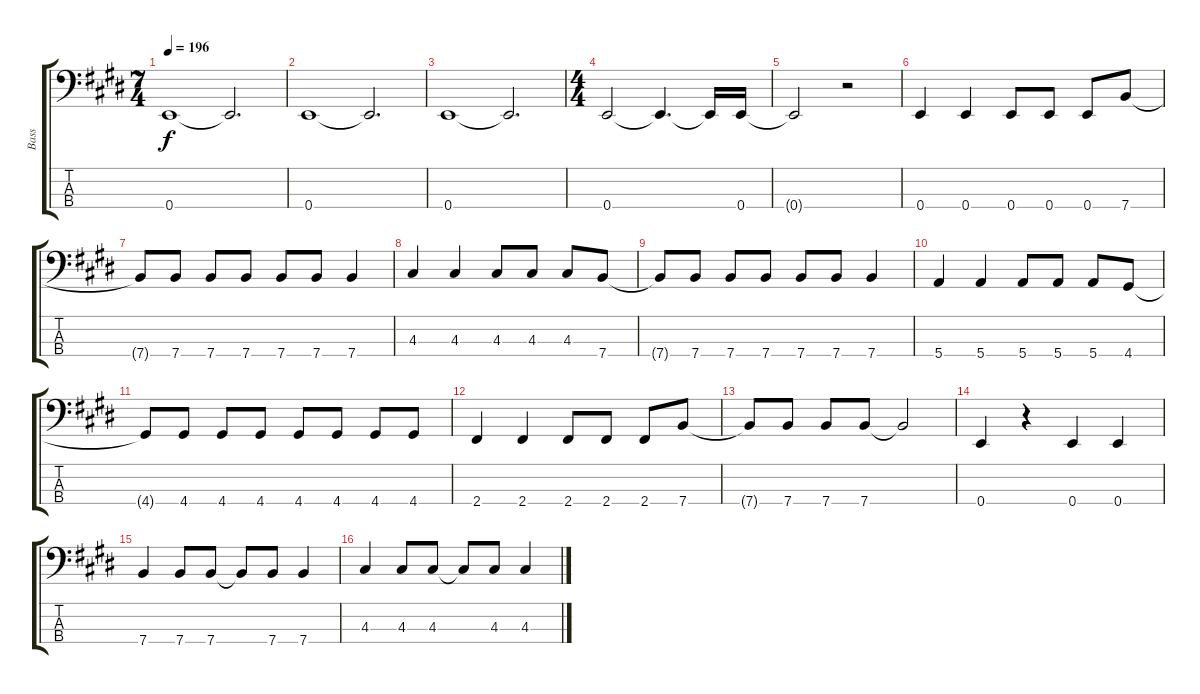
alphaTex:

\track ("Bass" "Bass") {instrument electricbassfinger}
\staff {score tabs}
\tuning (G2 D2 A1 E1) {hide}
\ts (7 4)
\tempo 196
\clef f4
\ks e
0.4.1{dy f instrument electricbassfinger} 0.4{t}.2{d} |
\ks c#minor
0.4.1 0.4{t}.2{d} |
0.4.1 0.4{t}.2{d} |
\ts (4 4)
\ks e
0.4.2 0.4{t}.4{d} 0.4{t}.16 0.4.16 |
\ks c#minor
0.4{t}.2 r.2 |
\ks e
0.4.4 0.4.4 0.4.8 0.4.8 0.4.8 7.4.8 |
\ks c#minor
7.4{t}.8 7.4.8 7.4.8 7.4.8 7.4.8 7.4.8 7.4.4 |
\ks e
4.3.4 4.3.4 4.3.8 4.3.8 4.3.8 7.4.8 |
\ks c#minor
7.4{t}.8 7.4.8 7.4.8 7.4.8 7.4.8 7.4.8 7.4.4 |
\ks e
5.4.4 5.4.4 5.4.8 5.4.8 5.4.8 4.4.8 |
\ks c#minor
4.4{t}.8 4.4.8 4.4.8 4.4.8 4.4.8 4.4.8 4.4.8 4.4.8 |
\ks e
2.4.4 2.4.4 2.4.8 2.4.8 2.4.8 7.4.8 |
\ks c#minor
7.4{t}.8 7.4.8 7.4.8 7.4.8 7.4{t}.2 |
\ks e
0.4.4 r.4 0.4.4 0.4.4 |
\ks c#minor
7.4.4 7.4.8 7.4.8 7.4{t}.8 7.4.8 7.4.4 |
4.3.4 4.3.8 4.3.8 4.3{t}.8 4.3.8 4.3.4
